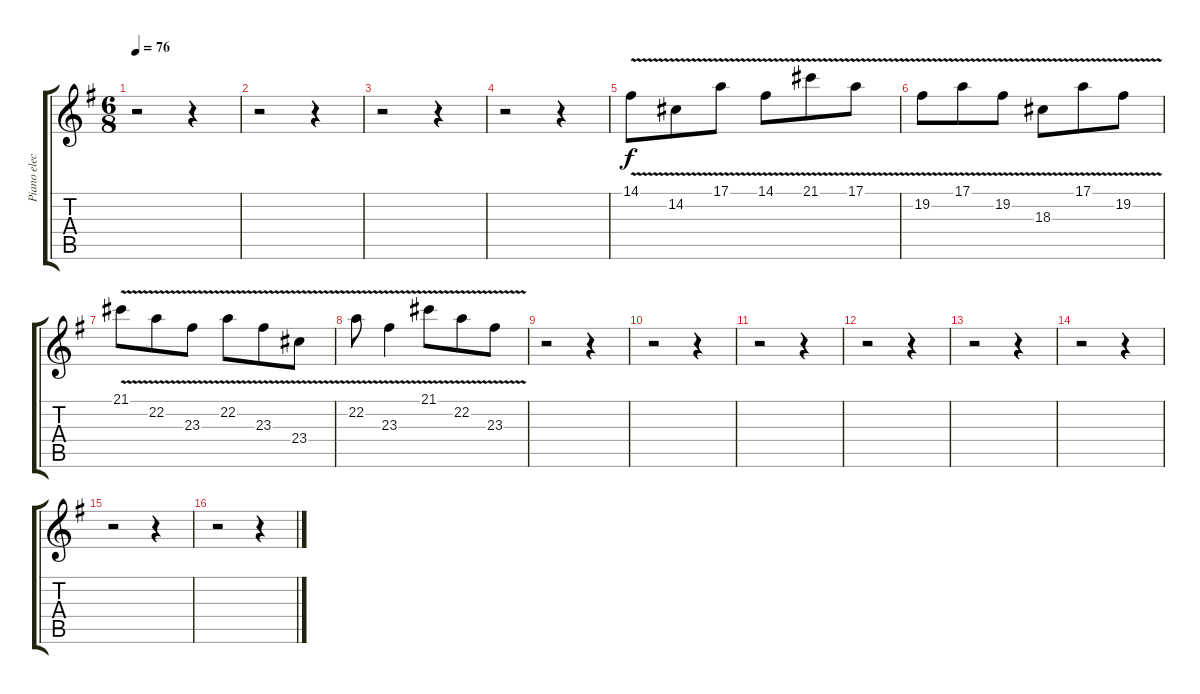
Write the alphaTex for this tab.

\track ("Piano electro" "Piano elec") {instrument stringensemble2}
\staff {score tabs}
\tuning (E4 B3 G3 D3 A2 E2) {hide}
\ts (6 8)
\tempo 76
\clef g2
\ks g
r.2{dy f} r.4 |
r.2 r.4 |
r.2 r.4 |
r.2 r.4 |
14.1{v}.8 14.2{v}.8 17.1{v}.8 14.1{v}.8 21.1{v}.8 17.1{v}.8 |
19.2{v}.8 17.1{v}.8 19.2{v}.8 18.3{v}.8 17.1{v}.8 19.2{v}.8 |
21.1{v}.8 22.2{v}.8 23.3{v}.8 22.2{v}.8 23.3{v}.8 23.4{v}.8 |
22.2{v}.8 23.3{v}.4 21.1{v}.8 22.2{v}.8 23.3{v}.8 |
r.2 r.4 |
r.2 r.4 |
r.2 r.4 |
r.2 r.4 |
r.2 r.4 |
r.2 r.4 |
r.2 r.4 |
r.2 r.4
